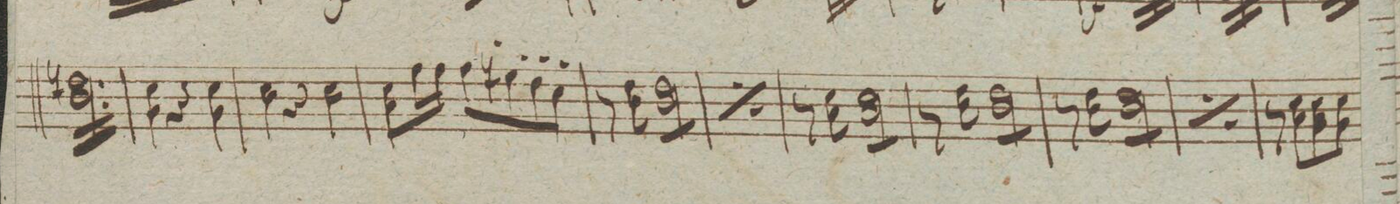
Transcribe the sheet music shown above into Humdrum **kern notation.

**kern	**dynam
*I"Alto Viola.	*
*clefC3	*
*k[]	*
*M3/4	*
16enLL 16c\	.
16e 16c\	.
16e 16c\	.
16e 16c\	.
16e 16c\	.
16e 16c\	.
16e 16c\	.
16e 16c\	.
16e 16c\	.
16e 16c\	.
16e 16c\	.
16eJJ 16c\	.
*Xtremolo	*
=72	=72
4d 4A\	.
4r	.
4d 4A\	.
=73	=73
4d 4c\	.
4r	.
4d 4c\	.
=74	=74
8dL 8B\	.
16g\L	.
16g\JJ	.
8g'\L	.
8fn'\	.
8e'\	.
8d'\J	.
=75	=75
8r	.
8e 8c\	.
*tremolo	*
8eL 8c\	.
8e 8c\	.
8e 8c\	.
8eJ 8c\	.
=76	=76
*rep	*
8r	.
8e 8c\	.
8eL 8c\	.
8e 8c\	.
8e 8c\	.
8eJ 8c\	.
*Xrep	*
=77	=77
8r	.
8d 8B\	.
8dL 8B\	.
8d 8B\	.
8d 8B\	.
8dJ 8B\	.
=78	=78
8r	.
8e 8c\	.
8eL 8c\	.
8e 8c\	.
8e 8c\	.
8eJ 8c\	.
=79	=79
8r	.
8e 8c\	.
8eL 8c\	.
8e 8c\	.
8e 8c\	.
8eJ 8c\	.
=80	=80
*rep	*
8r	.
8e 8c\	.
8eL 8c\	.
8e 8c\	.
8e 8c\	.
8eJ 8c\	.
*Xrep	*
*Xtremolo	*
=81	=81
8r	.
8dL 8B\	.
8d 8B\	.
8dJ 8A\	.
*-	*-
